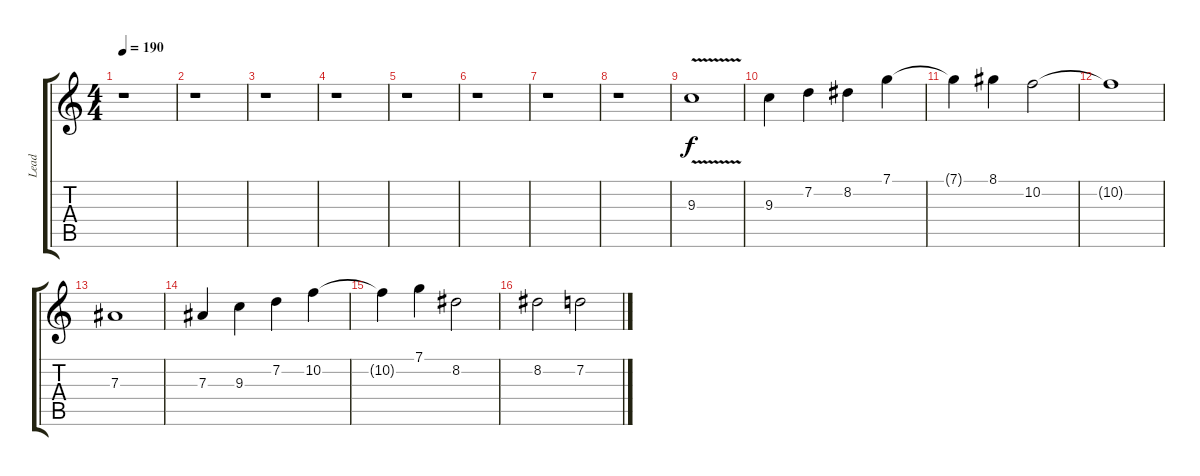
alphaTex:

\track ("Lead" "Lead") {instrument distortionguitar}
\staff {score tabs}
\tuning (C4 G3 Eb3 Bb2 F2 C2) {hide}
\ts (4 4)
\tempo 190
\clef g2
\ks c
r.1{dy ff} |
r.1 |
r.1 |
r.1 |
r.1 |
r.1 |
r.1 |
r.1 |
9.3{v}.1{dy f} |
9.3.4 7.2.4 8.2.4 7.1.4 |
7.1{t}.4 8.1.4 10.2.2 |
10.2{t}.1 |
7.3.1 |
7.3.4 9.3.4 7.2.4 10.2.4 |
10.2{t}.4 7.1.4 8.2.2 |
8.2.2 7.2.2
